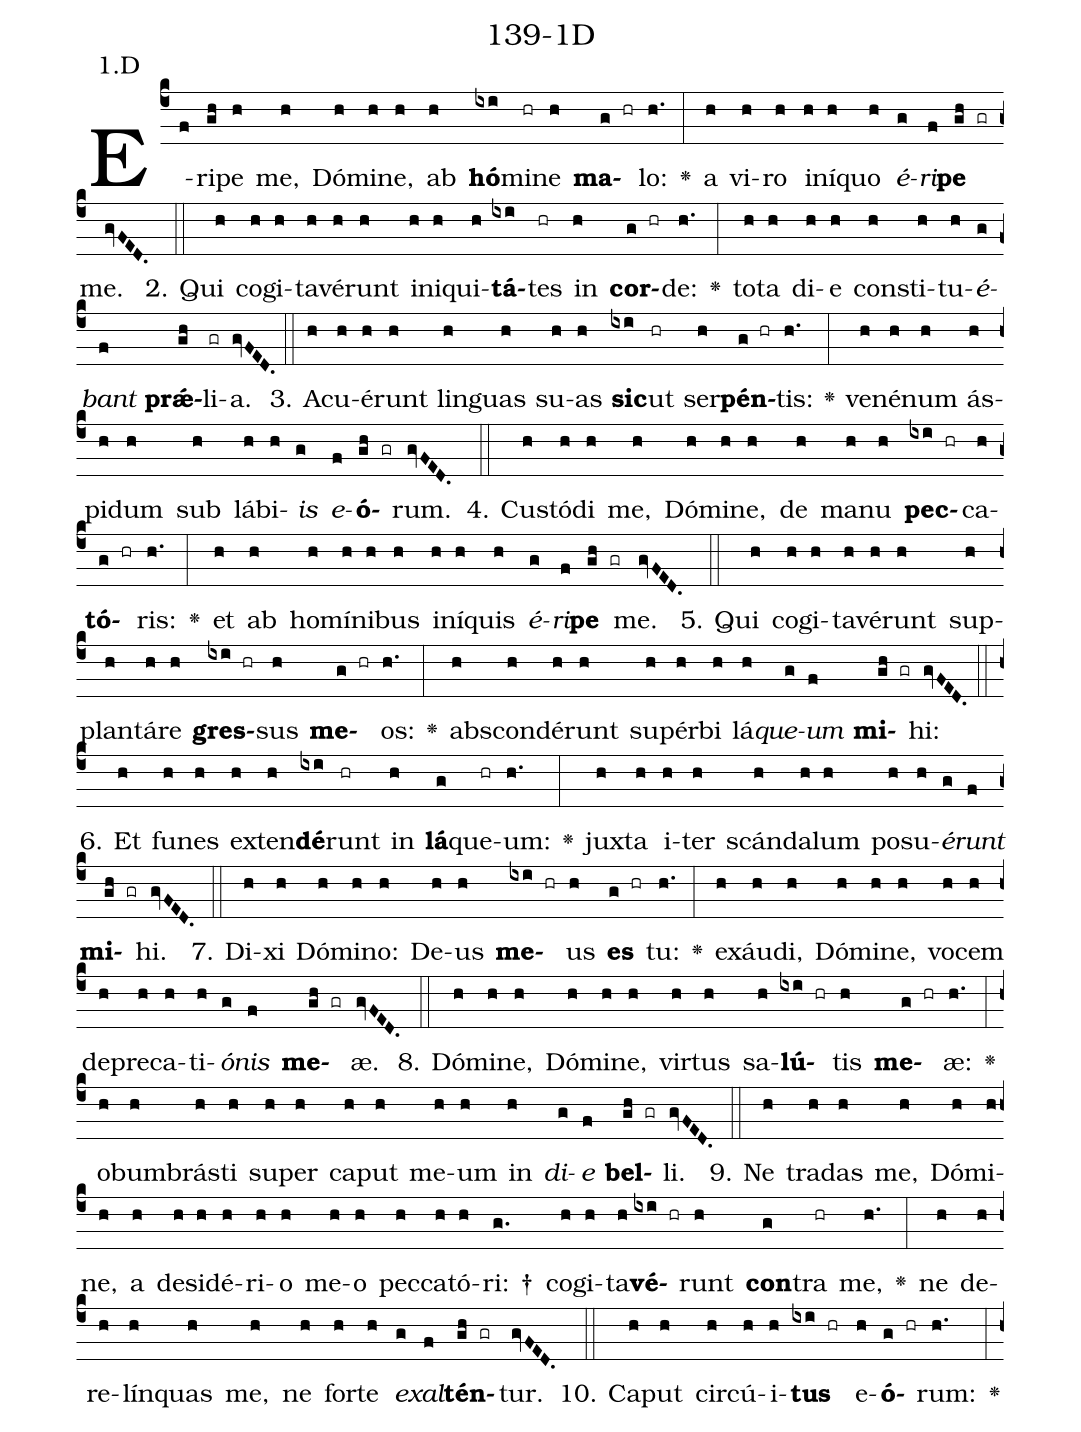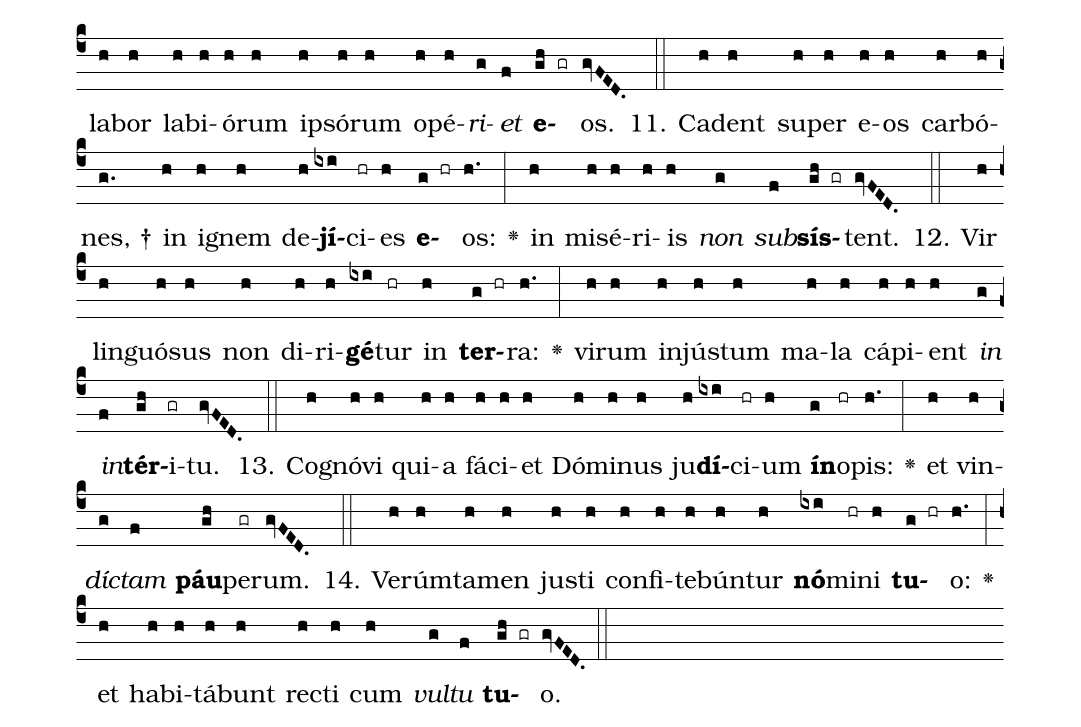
name: 139-1D;
annotation: 1.D;
%%
(c4)E(f)ri(gh)pe(h) me,(h) Dó(h)mi(h)ne,(h) ab(h) <b>hó</b>(ixi)mi(hr)ne(h) <b>ma</b>(g hr)lo:(h.) <v>\greheightstar</v>(:) a(h) vi(h)ro(h) in(h)í(h)quo(h) <i>é</i>(g)<i>ri</i>(f)<b>pe</b>(gh gr) me.(gvFED.) (::)
2. Qui(h) co(h)gi(h)ta(h)vé(h)runt(h) in(h)i(h)qui(h)<b>tá</b>(ixi)tes(hr) in(h) <b>cor</b>(g hr)de:(h.) <v>\greheightstar</v>(:) to(h)ta(h) di(h)e(h) con(h)sti(h)tu(h)<i>é</i>(g)<i>bant</i>(f) <b>prǽ</b>(gh)li(gr)a.(gvFED.) (::)
3. A(h)cu(h)é(h)runt(h) lin(h)guas(h) su(h)as(h) <b>sic</b>(ixi)ut(hr) ser(h)<b>pén</b>(g hr)tis:(h.) <v>\greheightstar</v>(:) ve(h)né(h)num(h) ás(h)pi(h)dum(h) sub(h) lá(h)bi(h)<i>is</i>(g) <i>e</i>(f)<b>ó</b>(gh gr)rum.(gvFED.) (::)
4. Cus(h)tó(h)di(h) me,(h) Dó(h)mi(h)ne,(h) de(h) ma(h)nu(h) <b>pec</b>(ixi hr)ca(h)<b>tó</b>(g hr)ris:(h.) <v>\greheightstar</v>(:) et(h) ab(h) ho(h)mí(h)ni(h)bus(h) in(h)í(h)quis(h) <i>é</i>(g)<i>ri</i>(f)<b>pe</b>(gh gr) me.(gvFED.) (::)
5. Qui(h) co(h)gi(h)ta(h)vé(h)runt(h) sup(h)plan(h)tá(h)re(h) <b>gres</b>(ixi hr)sus(h) <b>me</b>(g hr)os:(h.) <v>\greheightstar</v>(:) abs(h)con(h)dé(h)runt(h) su(h)pér(h)bi(h) lá(h)<i>que</i>(g)<i>um</i>(f) <b>mi</b>(gh gr)hi:(gvFED.) (::)
6. Et(h) fu(h)nes(h) ex(h)ten(h)<b>dé</b>(ixi)runt(hr) in(h) <b>lá</b>(g)que(hr)um:(h.) <v>\greheightstar</v>(:) jux(h)ta(h) i(h)ter(h) scán(h)da(h)lum(h) po(h)su(h)<i>é</i>(g)<i>runt</i>(f) <b>mi</b>(gh gr)hi.(gvFED.) (::)
7. Di(h)xi(h) Dó(h)mi(h)no:(h) De(h)us(h) <b>me</b>(ixi hr)us(h) <b>es</b>(g hr) tu:(h.) <v>\greheightstar</v>(:) ex(h)áu(h)di,(h) Dó(h)mi(h)ne,(h) vo(h)cem(h) de(h)pre(h)ca(h)ti(h)<i>ó</i>(g)<i>nis</i>(f) <b>me</b>(gh gr)æ.(gvFED.) (::)
8. Dó(h)mi(h)ne,(h) Dó(h)mi(h)ne,(h) vir(h)tus(h) sa(h)<b>lú</b>(ixi hr)tis(h) <b>me</b>(g hr)æ:(h.) <v>\greheightstar</v>(:) ob(h)um(h)brás(h)ti(h) su(h)per(h) ca(h)put(h) me(h)um(h) in(h) <i>di</i>(g)<i>e</i>(f) <b>bel</b>(gh gr)li.(gvFED.) (::)
9. Ne(h) tra(h)das(h) me,(h) Dó(h)mi(h)ne,(h) a(h) de(h)si(h)dé(h)ri(h)o(h) me(h)o(h) pec(h)ca(h)tó(h)ri: †(g.) co(h)gi(h)ta(h)<b>vé</b>(ixi hr)runt(h) <b>con</b>(g)tra(hr) me,(h.) <v>\greheightstar</v>(:) ne(h) de(h)re(h)lín(h)quas(h) me,(h) ne(h) for(h)te(h) <i>ex</i>(g)<i>al</i>(f)<b>tén</b>(gh gr)tur.(gvFED.) (::)
10. Ca(h)put(h) cir(h)cú(h)i(h)<b>tus</b>(ixi hr) e(h)<b>ó</b>(g hr)rum:(h.) <v>\greheightstar</v>(:) la(h)bor(h) la(h)bi(h)ó(h)rum(h) ip(h)só(h)rum(h) o(h)pé(h)<i>ri</i>(g)<i>et</i>(f) <b>e</b>(gh gr)os.(gvFED.) (::)
11. Ca(h)dent(h) su(h)per(h) e(h)os(h) car(h)bó(h)nes, †(g.) in(h) i(h)gnem(h) de(h)<b>jí</b>(ixi)ci(hr)es(h) <b>e</b>(g hr)os:(h.) <v>\greheightstar</v>(:) in(h) mi(h)sé(h)ri(h)is(h) <i>non</i>(g) <i>sub</i>(f)<b>sís</b>(gh gr)tent.(gvFED.) (::)
12. Vir(h) lin(h)guó(h)sus(h) non(h) di(h)ri(h)<b>gé</b>(ixi)tur(hr) in(h) <b>ter</b>(g hr)ra:(h.) <v>\greheightstar</v>(:) vi(h)rum(h) in(h)jús(h)tum(h) ma(h)la(h) cá(h)pi(h)ent(h) <i>in</i>(g) <i>in</i>(f)<b>tér</b>(gh)i(gr)tu.(gvFED.) (::)
13. Co(h)gnó(h)vi(h) qui(h)a(h) fá(h)ci(h)et(h) Dó(h)mi(h)nus(h) ju(h)<b>dí</b>(ixi)ci(hr)um(h) <b>ín</b>(g)o(hr)pis:(h.) <v>\greheightstar</v>(:) et(h) vin(h)<i>díc</i>(g)<i>tam</i>(f) <b>páu</b>(gh)pe(gr)rum.(gvFED.) (::)
14. Ve(h)rúm(h)ta(h)men(h) jus(h)ti(h) con(h)fi(h)te(h)bún(h)tur(h) <b>nó</b>(ixi)mi(hr)ni(h) <b>tu</b>(g hr)o:(h.) <v>\greheightstar</v>(:) et(h) ha(h)bi(h)tá(h)bunt(h) rec(h)ti(h) cum(h) <i>vul</i>(g)<i>tu</i>(f) <b>tu</b>(gh gr)o.(gvFED.) (::)
